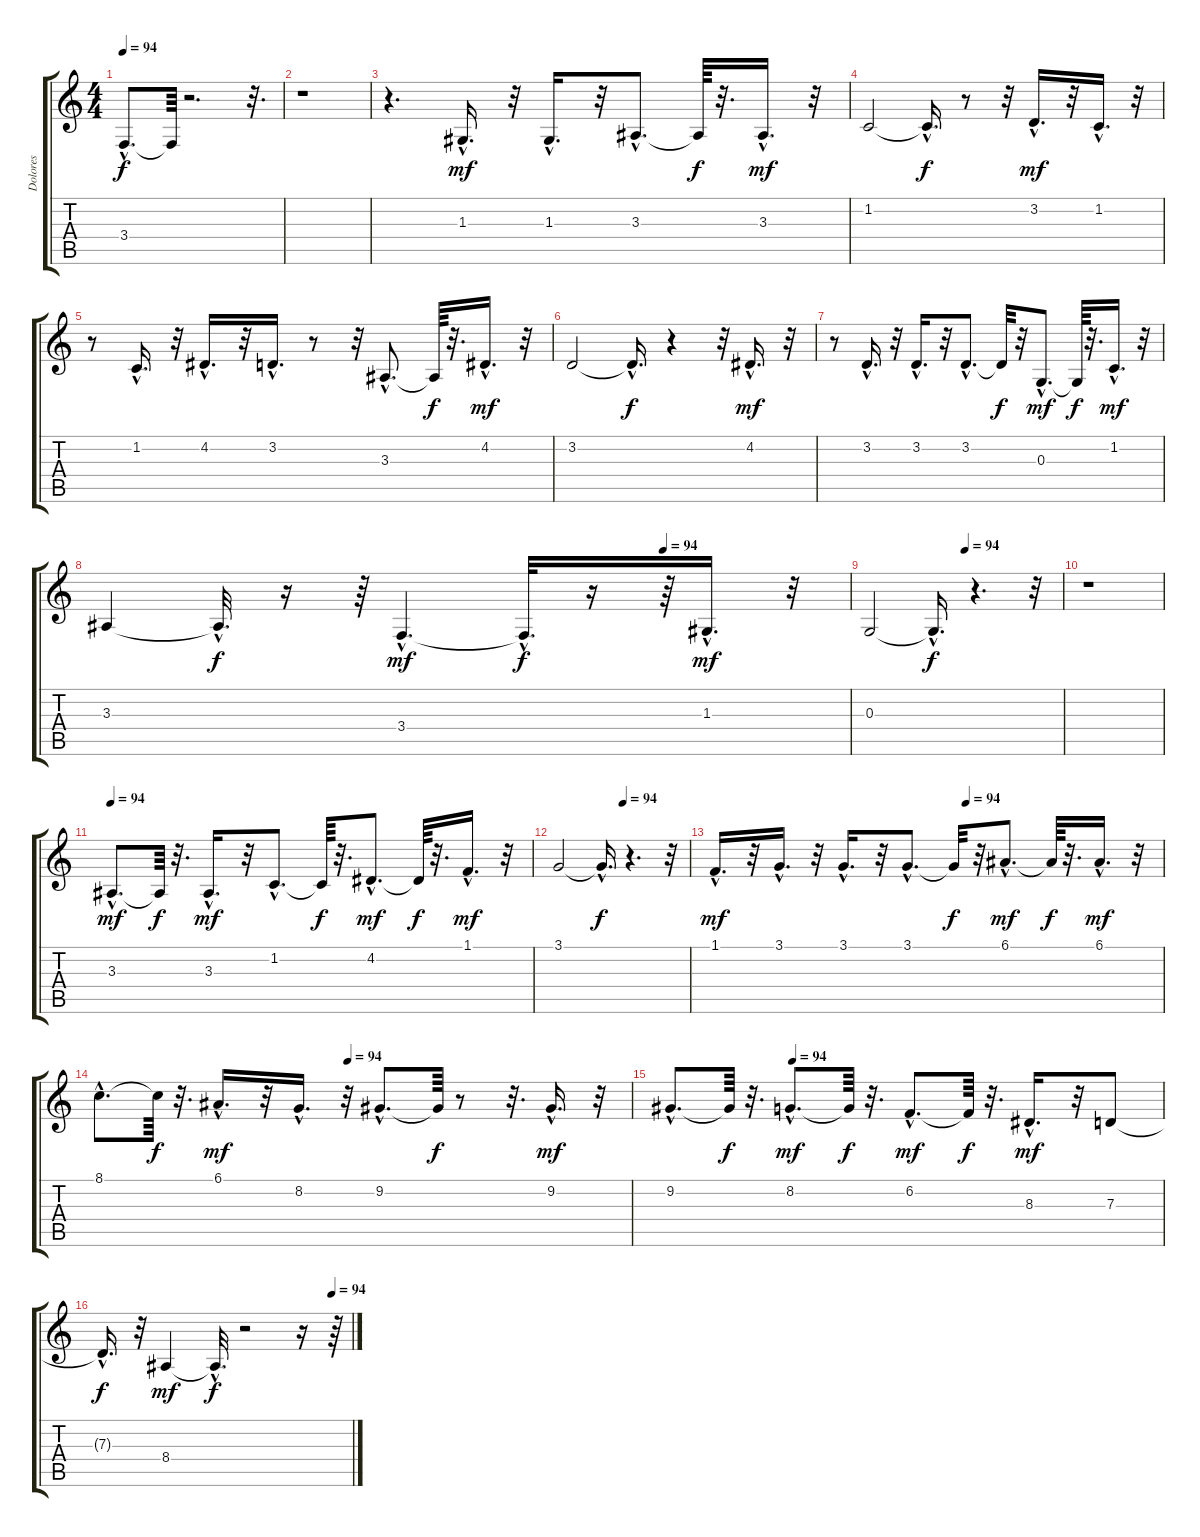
\track ("Dolores" "Dolores") {instrument panflute}
\staff {score tabs}
\tuning (E4 B3 G3 D3 A2 E2) {hide}
\ts (4 4)
\tempo 94
\clef g2
\ks c
3.4{hac t}.8{d dy f} 3.4{t}.64 r.2{d} r.32{d} |
r.1 |
r.4{d} 1.3{hac}.16{d dy mf} r.32 1.3{hac}.16{d} r.32 3.3{hac}.8{d} 3.3{t}.64{dy f} r.32{d} 3.3{hac}.16{d dy mf} r.32 |
1.2.2 1.2{hac t}.16{d dy f} r.8 r.32 3.2{hac}.16{d dy mf} r.32 1.2{hac}.16{d} r.32 |
r.8 1.2{hac}.16{d} r.32 4.2{hac}.16{d} r.32 3.2{hac}.16{d} r.8 r.32 3.3{hac}.8{d} 3.3{t}.64{dy f} r.32{d} 4.2{hac}.16{d dy mf} r.32 |
3.2.2 3.2{hac t}.16{d dy f} r.4 r.32 4.2{hac}.16{d dy mf} r.32 |
r.8 3.2{hac}.16{d} r.32 3.2{hac}.16{d} r.32 3.2{hac}.8{d} 3.2{t}.32{dy f} r.32 0.3{hac}.8{d dy mf} 0.3{t}.64{dy f} r.32{d} 1.2{hac}.16{d dy mf} r.32 |
\tempo (94 0.75)
3.3.4 3.3{hac t}.32{d dy f} r.16 r.64 3.4{hac}.4{d dy mf} 3.4{hac t}.32{d dy f} r.16 r.64 1.3{hac}.16{d dy mf} r.32 |
\tempo (94 0.5)
0.3.2 0.3{hac t}.16{d dy f} r.4{d} r.32 |
r.1 |
\tempo 94
3.3{hac}.8{d dy mf} 3.3{t}.64{dy f} r.32{d} 3.3{hac}.16{d dy mf} r.32 1.2{hac}.8{d} 1.2{t}.64{dy f} r.32{d} 4.2{hac}.8{d dy mf} 4.2{t}.64{dy f} r.32{d} 1.1{hac}.16{d dy mf} r.32 |
\tempo (94 0.5)
3.1.2 3.1{hac t}.16{d dy f} r.4{d} r.32 |
\tempo (94 0.5625)
1.1{hac}.16{d dy mf} r.32 3.1{hac}.16{d} r.32 3.1{hac}.16{d} r.32 3.1{hac}.8{d} 3.1{t}.32{dy f} r.32 6.1{hac}.8{d dy mf} 6.1{t}.64{dy f} r.32{d} 6.1{hac}.16{d dy mf} r.32 |
\tempo (94 0.46875)
8.1{hac}.8{d} 8.1{t}.64{dy f} r.32{d} 6.1{hac}.16{d dy mf} r.32 8.2{hac}.16{d} r.32 9.2{hac}.8{d} 9.2{t}.64{dy f} r.8 r.32{d} 9.2{hac}.16{d dy mf} r.32 |
\tempo (94 0.25)
9.2{hac}.8{d} 9.2{t}.64{dy f} r.32{d} 8.2{hac}.8{d dy mf} 8.2{t}.64{dy f} r.32{d} 6.2{hac}.8{d dy mf} 6.2{t}.64{dy f} r.32{d} 8.3{hac}.16{d dy mf} r.32 7.3.8 |
\tempo (94 0.921875)
7.3{hac t}.16{d dy f} r.32 8.4.4{dy mf} 8.4{hac t}.32{d dy f} r.2 r.16 r.64
